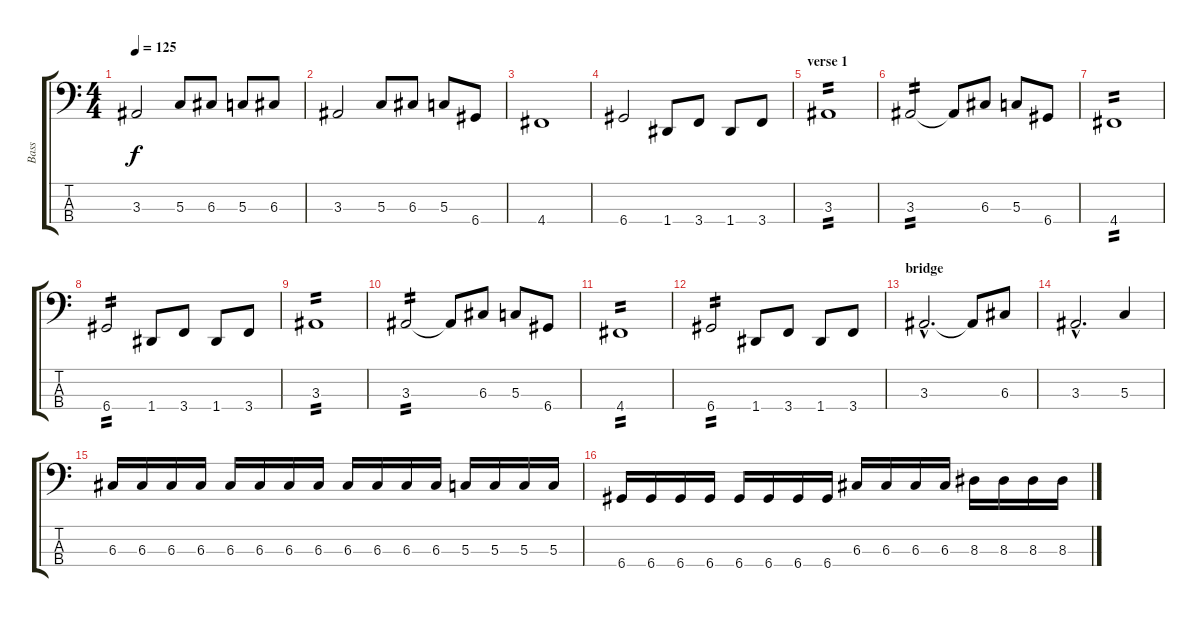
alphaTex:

\track ("Bass" "Bass") {instrument electricbasspick}
\staff {score tabs}
\tuning (F2 C2 G1 D1) {hide}
\ts (4 4)
\tempo 125
\clef f4
\ks c
3.3.2{dy f} 5.3.8 6.3.8 5.3.8 6.3.8 |
3.3.2 5.3.8 6.3.8 5.3.8 6.4.8 |
4.4.1 |
6.4.2 1.4.8 3.4.8 1.4.8 3.4.8 |
\section ("" "verse 1")
3.3.1{tp 2} |
3.3.2{tp 2} 3.3{t}.8 6.3.8 5.3.8 6.4.8 |
4.4.1{tp 2} |
6.4.2{tp 2} 1.4.8 3.4.8 1.4.8 3.4.8 |
3.3.1{tp 2} |
3.3.2{tp 2} 3.3{t}.8 6.3.8 5.3.8 6.4.8 |
4.4.1{tp 2} |
6.4.2{tp 2} 1.4.8 3.4.8 1.4.8 3.4.8 |
\section ("" "bridge")
3.3{hac}.2{d} 3.3{t}.8 6.3.8 |
3.3{hac}.2{d} 5.3.4 |
6.3.16 6.3.16 6.3.16 6.3.16 6.3.16 6.3.16 6.3.16 6.3.16 6.3.16 6.3.16 6.3.16 6.3.16 5.3.16 5.3.16 5.3.16 5.3.16 |
6.4.16 6.4.16 6.4.16 6.4.16 6.4.16 6.4.16 6.4.16 6.4.16 6.3.16 6.3.16 6.3.16 6.3.16 8.3.16 8.3.16 8.3.16 8.3.16
